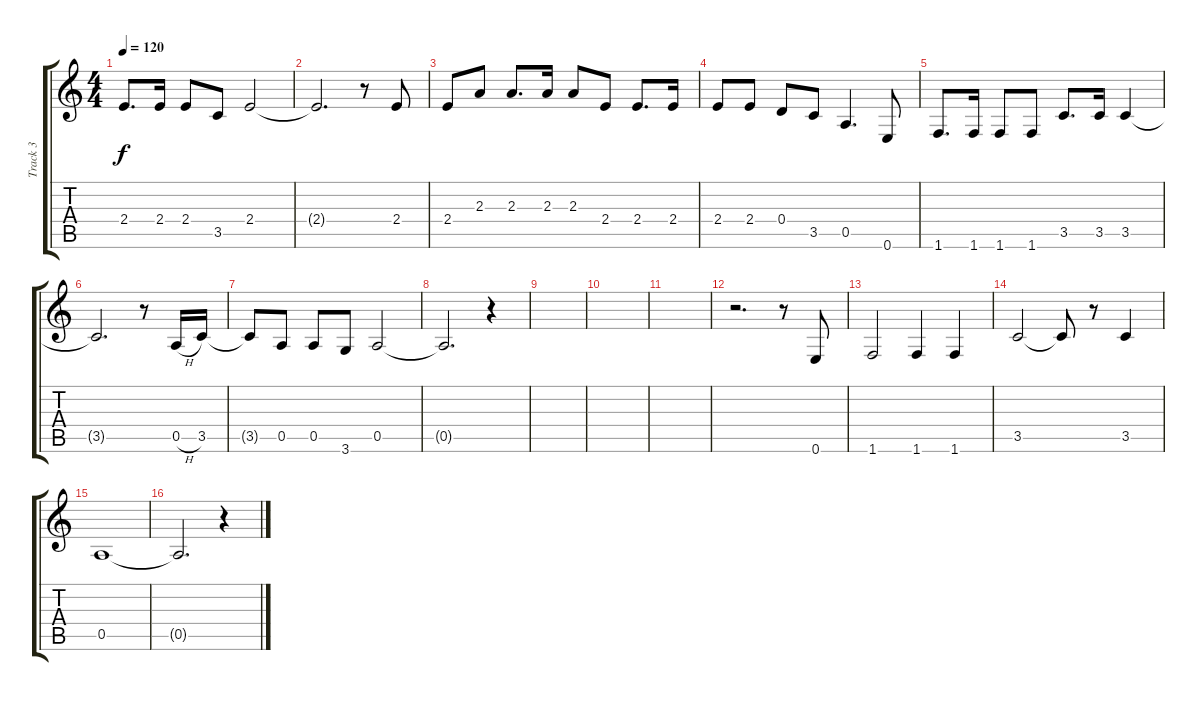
\track ("Track 3" "Track 3") {instrument overdrivenguitar}
\staff {score tabs}
\tuning (E4 B3 G3 D3 A2 E2) {hide}
\ts (4 4)
\tempo 120
\clef g2
\ks c
2.4.8{d dy f} 2.4.16 2.4.8 3.5.8 2.4.2 |
2.4{t}.2{d} r.8 2.4.8 |
2.4.8 2.3.8 2.3.8{d} 2.3.16 2.3.8 2.4.8 2.4.8{d} 2.4.16 |
2.4.8 2.4.8 0.4.8 3.5.8 0.5.4{d} 0.6.8 |
1.6.8{d} 1.6.16 1.6.8 1.6.8 3.5.8{d} 3.5.16 3.5.4 |
3.5{t}.2{d} r.8 0.5{h}.16 3.5.16 |
3.5{t}.8 0.5.8 0.5.8 3.6.8 0.5.2 |
0.5{t}.2{d} r.4 |
|
|
|
r.2{d} r.8 0.6.8 |
1.6.2 1.6.4 1.6.4 |
3.5.2 3.5{t}.8 r.8 3.5.4 |
0.5.1 |
0.5{t}.2{d} r.4
